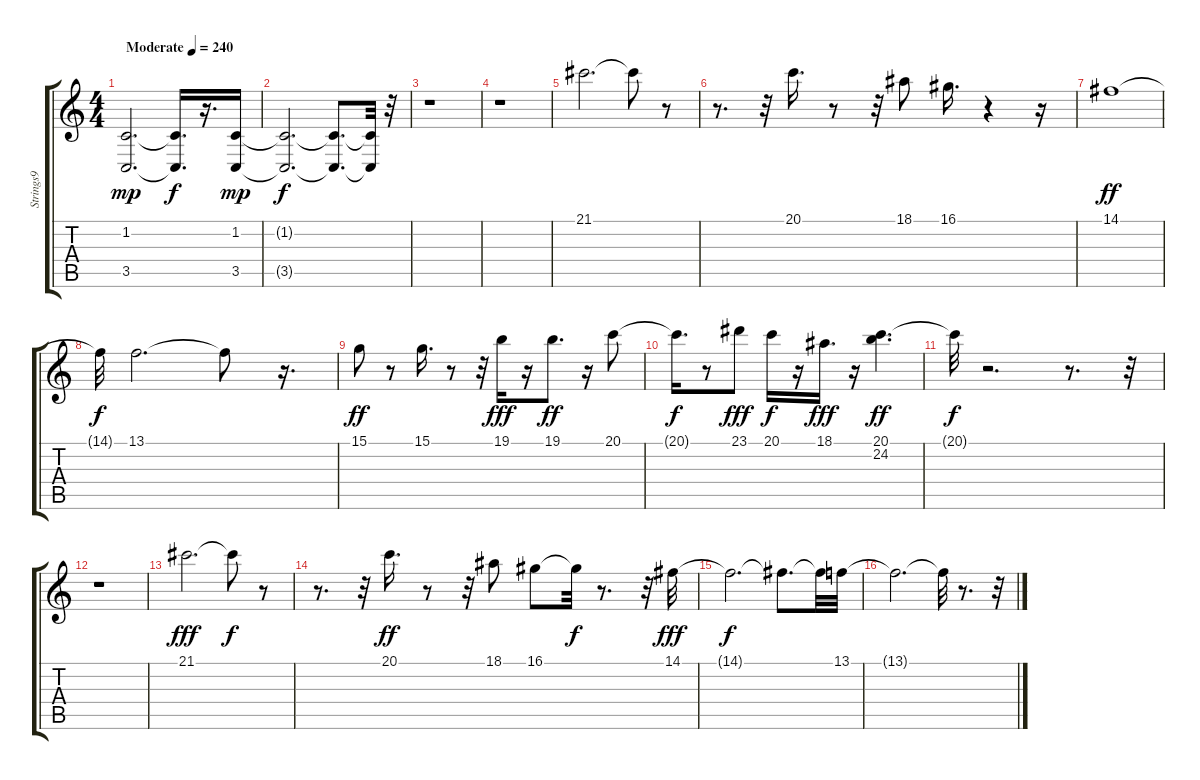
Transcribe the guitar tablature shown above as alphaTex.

\track ("Strings9" "Strings9") {instrument stringensemble1}
\staff {score tabs}
\tuning (E4 B3 G3 D3 A2 E2) {hide}
\ts (4 4)
\tempo (240 "Moderate")
\clef g2
\ks c
(1.2 3.5).2{d dy mp instrument stringensemble1} (1.2{t} 3.5{t}).16{d dy f} r.16{d} (1.2 3.5).16{dy mp} |
(1.2{t} 3.5{t}).2{d dy f} (1.2{t} 3.5{t}).8{d} (1.2{t} 3.5{t}).32 r.32 |
r.1 |
r.1 |
21.1.2{d} 21.1{t}.8 r.8 |
r.8{d} r.32 20.1.16{d} r.8 r.32 18.1.8 16.1.16{d} r.4 r.16 |
14.1.1{dy ff} |
14.1{t}.32{dy f} 13.1.2{d} 13.1{t}.8 r.16{d} |
15.1.8{dy ff} r.8 15.1.16{d} r.8 r.32 19.1.16{dy fff} r.16 19.1.8{d dy ff} r.16 20.1.8 |
20.1{t}.16{d dy f} r.8 23.1.8{dy fff} 20.1.16{dy f} r.16 18.1.16{d dy fff} r.16 (20.1 24.2).4{d dy ff} |
20.1{t}.32{dy f} r.2{d} r.8{d} r.32 |
r.1 |
21.1.2{d dy fff} 21.1{t}.8{dy f} r.8 |
r.8{d} r.32 20.1.16{d dy ff} r.8 r.32 18.1.8 16.1.8 16.1{t}.32{dy f} r.8{d} r.32 14.1.32{dy fff} |
14.1{t}.2{d dy f} 14.1{t}.8{d} 14.1{t}.32 13.1.32 |
13.1{t}.2{d} 13.1{t}.32 r.8{d} r.32
